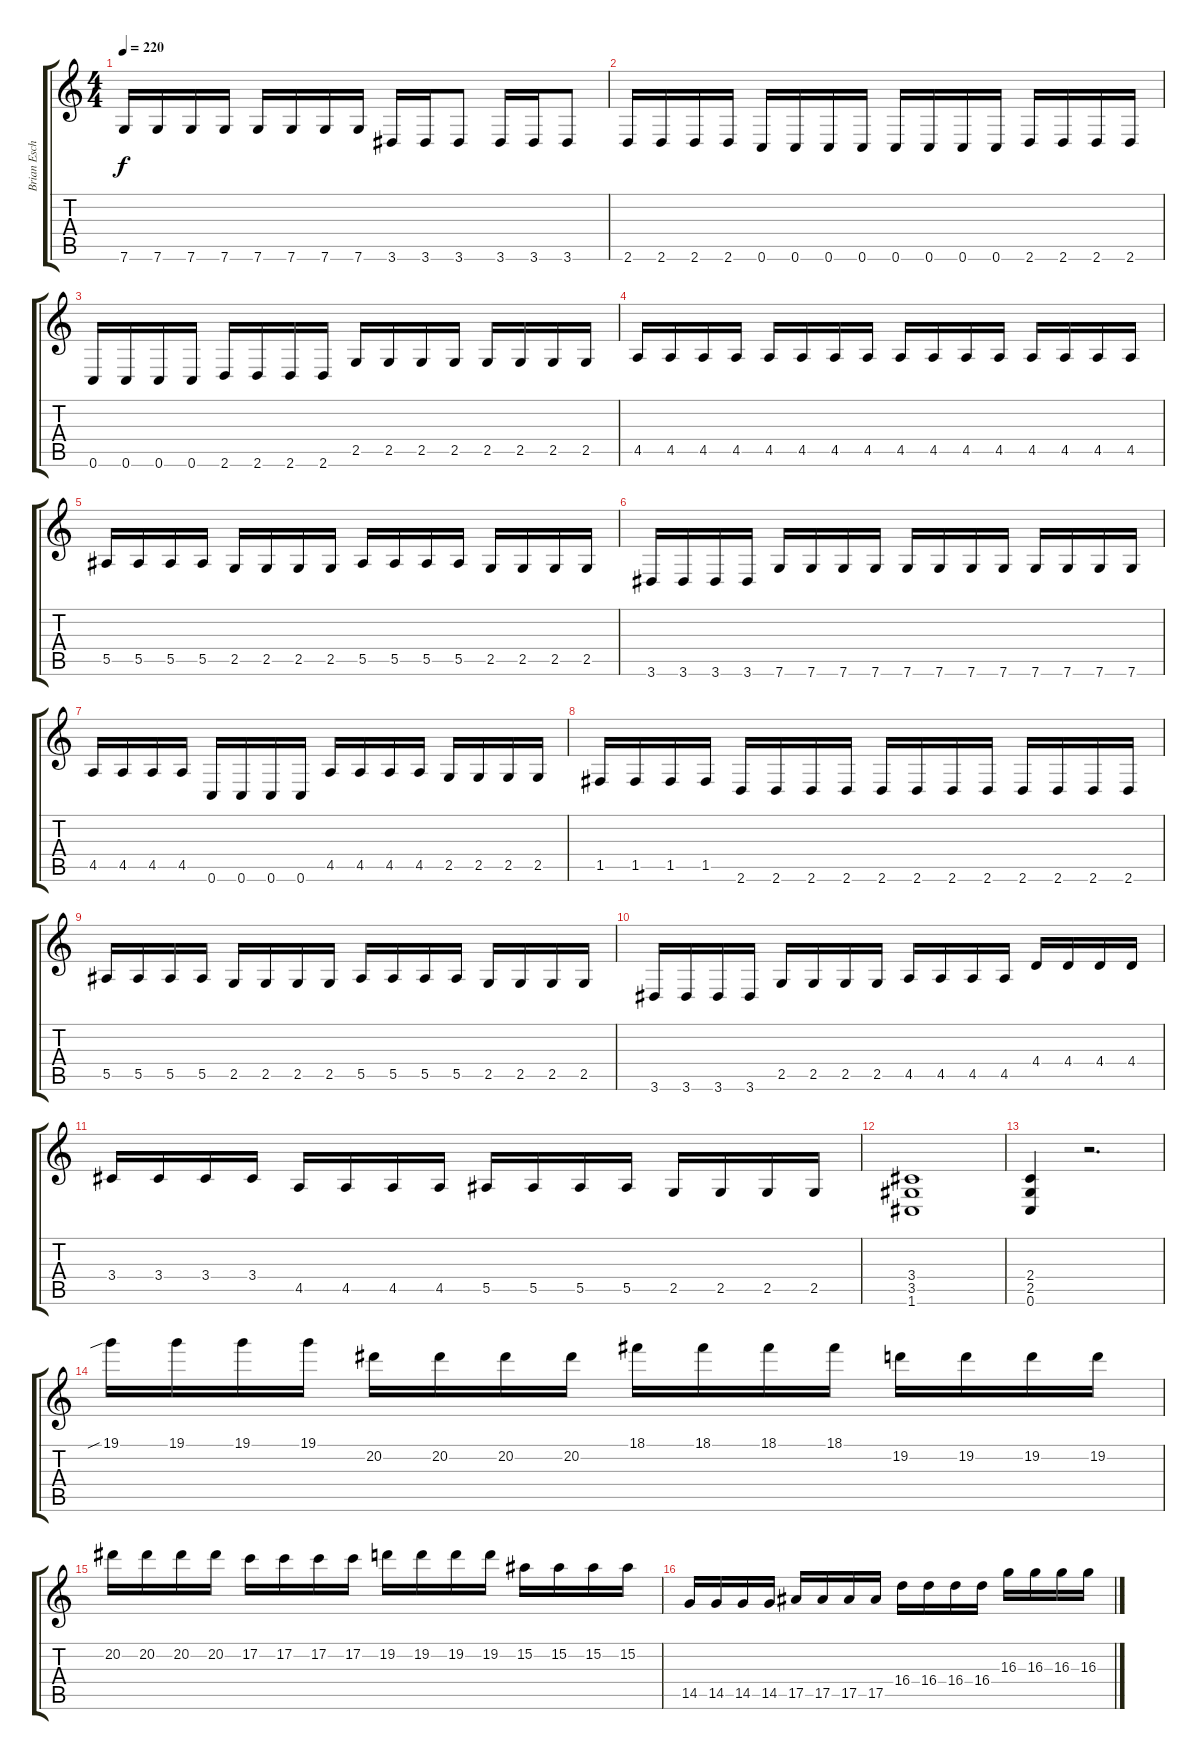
\track ("Brian Eschbach (Lead Guitar)" "Brian Esch") {instrument distortionguitar}
\staff {score tabs}
\tuning (C4 G3 Eb3 Bb2 F2 C2) {hide}
\ts (4 4)
\tempo 220
\clef g2
\ks c
7.6.16{dy f} 7.6.16 7.6.16 7.6.16 7.6.16 7.6.16 7.6.16 7.6.16 3.6.16 3.6.16 3.6.8 3.6.16 3.6.16 3.6.8 |
2.6.16 2.6.16 2.6.16 2.6.16 0.6.16 0.6.16 0.6.16 0.6.16 0.6.16 0.6.16 0.6.16 0.6.16 2.6.16 2.6.16 2.6.16 2.6.16 |
0.6.16 0.6.16 0.6.16 0.6.16 2.6.16 2.6.16 2.6.16 2.6.16 2.5.16 2.5.16 2.5.16 2.5.16 2.5.16 2.5.16 2.5.16 2.5.16 |
4.5.16 4.5.16 4.5.16 4.5.16 4.5.16 4.5.16 4.5.16 4.5.16 4.5.16 4.5.16 4.5.16 4.5.16 4.5.16 4.5.16 4.5.16 4.5.16 |
5.5.16 5.5.16 5.5.16 5.5.16 2.5.16 2.5.16 2.5.16 2.5.16 5.5.16 5.5.16 5.5.16 5.5.16 2.5.16 2.5.16 2.5.16 2.5.16 |
3.6.16 3.6.16 3.6.16 3.6.16 7.6.16 7.6.16 7.6.16 7.6.16 7.6.16 7.6.16 7.6.16 7.6.16 7.6.16 7.6.16 7.6.16 7.6.16 |
4.5.16 4.5.16 4.5.16 4.5.16 0.6.16 0.6.16 0.6.16 0.6.16 4.5.16 4.5.16 4.5.16 4.5.16 2.5.16 2.5.16 2.5.16 2.5.16 |
1.5.16 1.5.16 1.5.16 1.5.16 2.6.16 2.6.16 2.6.16 2.6.16 2.6.16 2.6.16 2.6.16 2.6.16 2.6.16 2.6.16 2.6.16 2.6.16 |
5.5.16 5.5.16 5.5.16 5.5.16 2.5.16 2.5.16 2.5.16 2.5.16 5.5.16 5.5.16 5.5.16 5.5.16 2.5.16 2.5.16 2.5.16 2.5.16 |
3.6.16 3.6.16 3.6.16 3.6.16 2.5.16 2.5.16 2.5.16 2.5.16 4.5.16 4.5.16 4.5.16 4.5.16 4.4.16 4.4.16 4.4.16 4.4.16 |
3.4.16 3.4.16 3.4.16 3.4.16 4.5.16 4.5.16 4.5.16 4.5.16 5.5.16 5.5.16 5.5.16 5.5.16 2.5.16 2.5.16 2.5.16 2.5.16 |
(3.4 3.5 1.6).1 |
(2.4 2.5 0.6).4 r.2{d} |
19.1{sib}.16{balance 8} 19.1.16 19.1.16 19.1.16 20.2.16 20.2.16 20.2.16 20.2.16 18.1.16 18.1.16 18.1.16 18.1.16 19.2.16 19.2.16 19.2.16 19.2.16 |
20.2.16 20.2.16 20.2.16 20.2.16 17.2.16 17.2.16 17.2.16 17.2.16 19.2.16 19.2.16 19.2.16 19.2.16 15.2.16 15.2.16 15.2.16 15.2.16 |
14.5.16 14.5.16 14.5.16 14.5.16 17.5.16 17.5.16 17.5.16 17.5.16 16.4.16 16.4.16 16.4.16 16.4.16 16.3.16 16.3.16 16.3.16 16.3.16
